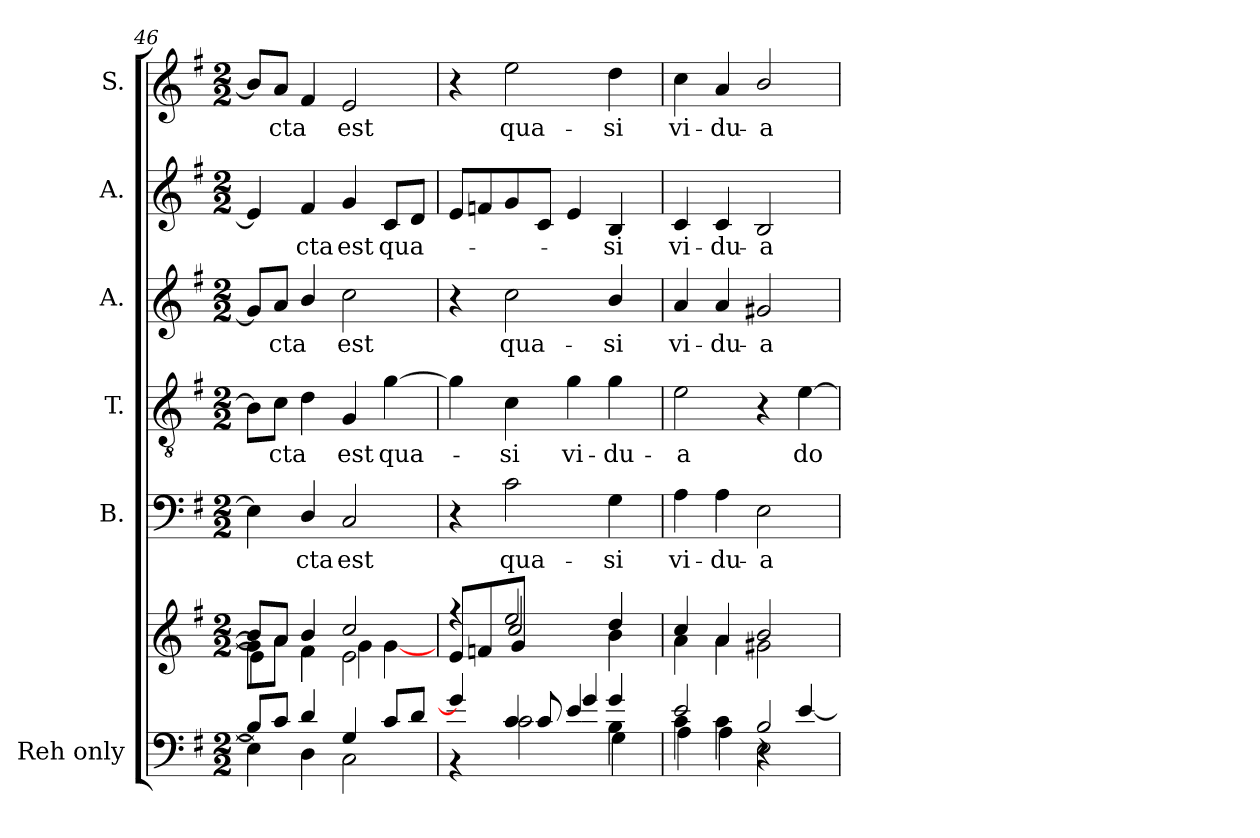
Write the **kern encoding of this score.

**kern	**kern	**kern	**text	**kern	**text	**kern	**text	**kern	**text	**kern	**text
*part6	*part6	*part5	*part5	*part4	*part4	*part3	*part3	*part2	*part2	*part1	*part1
*staff7	*staff6	*staff5	*staff5	*staff4	*staff4	*staff3	*staff3	*staff2	*staff2	*staff1	*staff1
*I"Reh  only	*	*I"B.	*	*I"T.	*	*I"A.	*	*I"A.	*	*I"S.	*
*	*	*I'B.	*	*I'T.	*	*I'A.	*	*I'A.	*	*	*
*clefF4	*clefG2	*clefF4	*	*clefGv2	*	*clefG2	*	*clefG2	*	*clefG2	*
*	*	*	*	*ITrd7c12	*	*	*	*	*	*	*
*k[f#]	*k[f#]	*k[f#]	*	*k[f#]	*	*k[f#]	*	*k[f#]	*	*k[f#]	*
*G:	*G:	*G:	*	*G:	*	*G:	*	*G:	*	*G:	*
*M2/2	*M2/2	*M2/2	*	*M2/2	*	*M2/2	*	*M2/2	*	*M2/2	*
=46	=46	=46	=46	=46	=46	=46	=46	=46	=46	=46	=46
*^	*^	*	*	*	*	*	*	*	*	*	*
*	*^	*	*^	*	*	*	*	*	*	*	*	*	*
*	*	*	*	*	*^	*	*	*	*	*	*	*	*	*	*
2.ryy	8Bi/L]	4Ei\]	8bi/L]	8gi\L]	4ei\]	2.ryy	4Ei\]	.	8BBi\L]	.	8gi/L]	.	4ei/]	.	8bi/L]	.
!	!	!	!	!	!	!	!	!	!	!LO:LY:b:color=#000000	!	!	!	!	!	!
!	!	!	!	!	!	!	!	!	!	!	!	!LO:LY:b:color=#000000	!	!	!	!
!	!	!	!	!	!	!	!	!	!	!	!	!	!	!	!	!LO:LY:b:color=#000000
.	8ci/J	.	8ai/J	8ai\J	.	.	.	.	8Ci\J	-cta	8ai/J	-cta	.	.	8ai/J	-cta
!	!	!	!	!	!	!	!	!LO:LY:b:color=#000000	!	!	!	!	!	!	!	!
!	!	!	!	!	!	!	!	!	!	!	!	!	!	!LO:LY:b:color=#000000	!	!
.	4di/	4Di\	4f#i\	4bi/	4f#i\	.	4Di/	-cta	4Di\	.	4bi/	.	4f#i/	-cta	4f#i/	.
!	!	!	!	!	!	!	!	!LO:LY:b:color=#000000	!	!	!	!	!	!	!	!
!	!	!	!	!	!	!	!	!	!	!LO:LY:b:color=#000000	!	!	!	!	!	!
!	!	!	!	!	!	!	!	!	!	!	!	!LO:LY:b:color=#000000	!	!	!	!
!	!	!	!	!	!	!	!	!	!	!	!	!	!	!LO:LY:b:color=#000000	!	!
!	!	!	!	!	!	!	!	!	!	!	!	!	!	!	!	!LO:LY:b:color=#000000
.	4Gi/	2Ci\	2ei\	2cci/	4gi\	.	2Ci/	est	4GGi/	est	2cci\	est	4gi/	est	2ei/	est
!	!	!	!	!	!	!	!	!	!	!LO:LY:b:color=#000000	!	!	!	!	!	!
!	!	!	!	!	!	!	!	!	!	!	!	!	!	!LO:LY:b:color=#000000	!	!
8ci/L	4ryy	.	.	.	4ryy	[4gi\	.	.	[4Gi\	qua-	.	.	8ci/L	qua-	.	.
8di/J	.	.	.	.	.	.	.	.	.	.	.	.	8di/J	.	.	.
*	*	*	*	*	*v	*v	*	*	*	*	*	*	*	*	*	*
!!LO:LB:g=z
=47	=47	=47	=47	=47	=47	=47	=47	=47	=47	=47	=47	=47	=47	=47	=47
4.ryy	4gi/]	4r	4r	4ryy	8ei/L	4r	.	4Gi\]	.	4r	.	8ei/L	.	4r	.
.	.	.	.	.	8fni/	.	.	.	.	.	.	8fni/	.	.	.
!	!	!	!	!	!	!	!LO:LY:b:color=#000000	!	!	!	!	!	!	!	!
!	!	!	!	!	!	!	!	!	!LO:LY:b:color=#000000	!	!	!	!	!	!
!	!	!	!	!	!	!	!	!	!	!	!LO:LY:b:color=#000000	!	!	!	!
!	!	!	!	!	!	!	!	!	!	!	!	!	!	!	!LO:LY:b:color=#000000
.	4ci/	2ci\	2eei/	2cci/	8gi/J	2ci\	qua-	4Ci\	-si	2cci\	qua-	8gi/	.	2eei\	qua-
8ci/	.	.	.	.	2ryy	.	.	.	.	.	.	8ci/J	.	.	.
!	!	!	!	!	!	!	!	!	!LO:LY:b:color=#000000	!	!	!	!	!	!
4ei/	4gi/	.	.	.	.	.	.	4Gi\	vi-	.	.	4ei/	.	.	.
!	!	!	!	!	!	!	!LO:LY:b:color=#000000	!	!	!	!	!	!	!	!
!	!	!	!	!	!	!	!	!	!LO:LY:b:color=#000000	!	!	!	!	!	!
!	!	!	!	!	!	!	!	!	!	!	!LO:LY:b:color=#000000	!	!	!	!
!	!	!	!	!	!	!	!	!	!	!	!	!	!LO:LY:b:color=#000000	!	!
!	!	!	!	!	!	!	!	!	!	!	!	!	!	!	!LO:LY:b:color=#000000
4Bi\	4gi/	4Gi\	4ddi/	4bi\	.	4Gi\	-si	4Gi\	-du-	4bi/	-si	4Bi/	-si	4ddi\	-si
.	.	.	.	.	8ryy	.	.	.	.	.	.	.	.	.	.
*	*	*	*	*v	*v	*	*	*	*	*	*	*	*	*	*
=48	=48	=48	=48	=48	=48	=48	=48	=48	=48	=48	=48	=48	=48	=48
*	*	*	*	*^	*	*	*	*	*	*	*	*	*	*
!	!	!	!	!	!	!	!LO:LY:b:color=#000000	!	!	!	!	!	!	!	!
*	*	*	*	*v	*v	*	*	*	*	*	*	*	*	*	*
*	*	*	*	*^	*	*	*	*	*	*	*	*	*	*
!	!	!	!	!	!	!	!	!	!LO:LY:b:color=#000000	!	!	!	!	!	!
*	*	*	*	*v	*v	*	*	*	*	*	*	*	*	*	*
*	*	*	*	*^	*	*	*	*	*	*	*	*	*	*
!	!	!	!	!	!	!	!	!	!	!	!LO:LY:b:color=#000000	!	!	!	!
*	*	*	*	*v	*v	*	*	*	*	*	*	*	*	*	*
*	*	*	*	*^	*	*	*	*	*	*	*	*	*	*
!	!	!	!	!	!	!	!	!	!	!	!	!	!LO:LY:b:color=#000000	!	!
*	*	*	*	*v	*v	*	*	*	*	*	*	*	*	*	*
*	*	*	*	*^	*	*	*	*	*	*	*	*	*	*
!	!	!	!	!	!	!	!	!	!	!	!	!	!	!	!LO:LY:b:color=#000000
*	*	*	*	*v	*v	*	*	*	*	*	*	*	*	*	*
4ci\	2ei/	4Ai\	4cci/	4ai\	4Ai\	vi-	2Ei\	-a	4ai/	vi-	4ci/	vi-	4cci\	vi-
!	!	!	!	!	!	!LO:LY:b:color=#000000	!	!	!	!	!	!	!	!
!	!	!	!	!	!	!	!	!	!	!LO:LY:b:color=#000000	!	!	!	!
!	!	!	!	!	!	!	!	!	!	!	!	!LO:LY:b:color=#000000	!	!
!	!	!	!	!	!	!	!	!	!	!	!	!	!	!LO:LY:b:color=#000000
4ci\	.	4Ai\	4ai/	4ai\	4Ai\	-du-	.	.	4ai/	-du-	4ci/	-du-	4ai/	-du-
!	!	!	!	!	!	!LO:LY:b:color=#000000	!	!	!	!	!	!	!	!
!	!	!	!	!	!	!	!	!	!	!LO:LY:b:color=#000000	!	!	!	!
!	!	!	!	!	!	!	!	!	!	!	!	!LO:LY:b:color=#000000	!	!
!	!	!	!	!	!	!	!	!	!	!	!	!	!	!LO:LY:b:color=#000000
2Bi/	4r	2Ei\	2bi/	2g#Xi\	2Ei\	-a	4r	.	2g#Xi/	-a	2Bi/	-a	2bi/	-a
!	!	!	!	!	!	!	!	!LO:LY:b:color=#000000	!	!	!	!	!	!
.	[4ei/	.	.	.	.	.	[4Ei\	do-	.	.	.	.	.	.
*v	*v	*v	*	*	*	*	*	*	*	*	*	*	*	*
*	*v	*v	*	*	*	*	*	*	*	*	*	*
=	=	=	=	=	=	=	=	=	=	=	=
*-	*-	*-	*-	*-	*-	*-	*-	*-	*-	*-	*-
